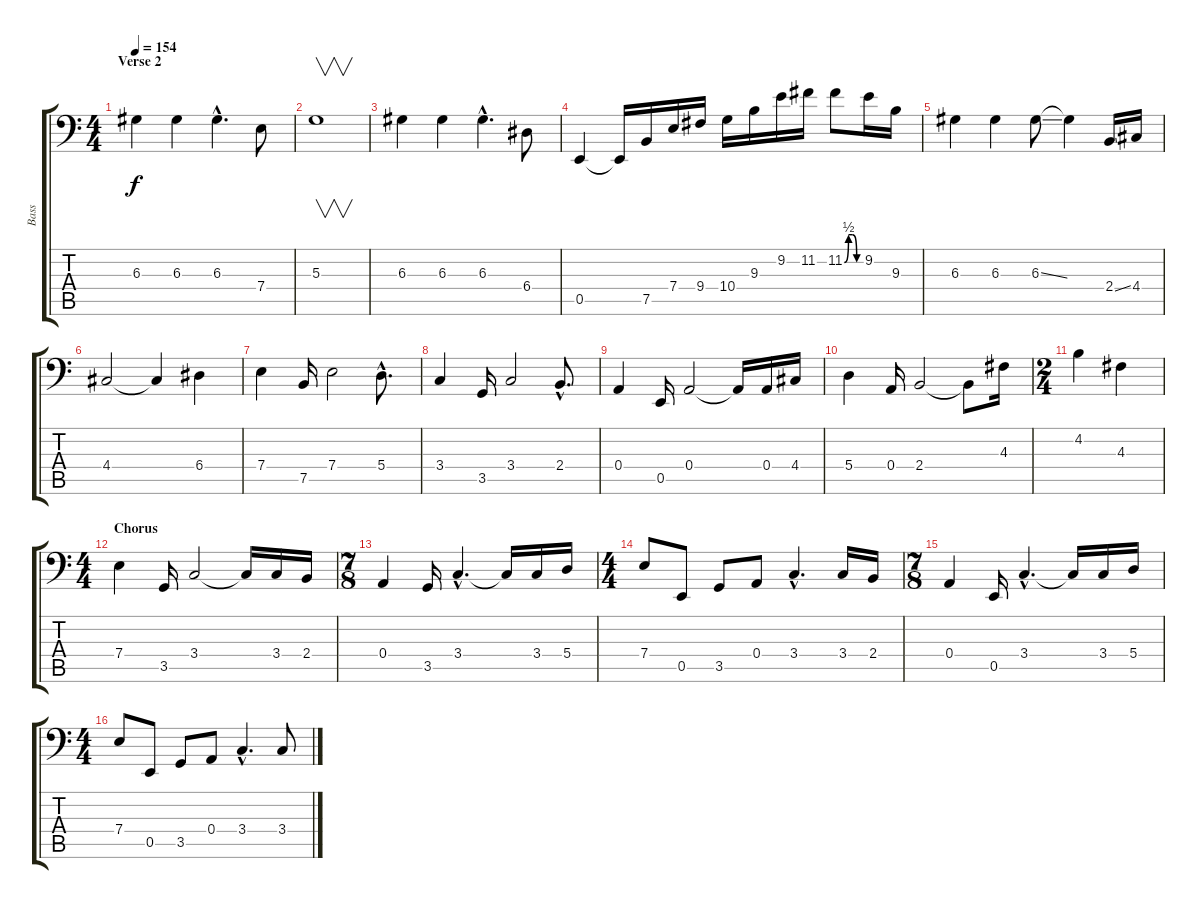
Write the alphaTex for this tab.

\track ("Bass" "Bass") {instrument electricbassfinger}
\staff {score tabs}
\tuning (C3 G2 D2 A1 E1 B0) {hide}
\ts (4 4)
\section ("" "Verse 2")
\tempo 154
\clef f4
\ks c
6.3.4{dy f} 6.3.4 6.3{hac}.4{d} 7.4.8 |
5.3.1{v} |
6.3.4 6.3.4 6.3{hac}.4{d} 6.4.8 |
0.5.4 0.5{t}.16 7.5.16 7.4.16 9.4.16 10.4.16 9.3.16 9.2.16 11.2.16 11.2{be (custom 0 0 15 2 30 2 45 0 60 0)}.8 9.2.16 9.3.16 |
6.3.4 6.3.4 6.3{ss}.8 6.3{t}.4 2.4{ss}.16 4.4.16 |
4.4.2 4.4{t}.4 6.4.4 |
7.4.4 7.5.16 7.4.2 5.4{hac}.8{d} |
3.4.4 3.5.16 3.4.2 2.4{hac}.8{d} |
0.4.4 0.5.16 0.4.2 0.4{t}.16 0.4.16 4.4.16 |
5.4.4 0.4.16 2.4.2 2.4{t}.8 4.3.16 |
\ts (2 4)
4.2.4 4.3.4 |
\ts (4 4)
\section ("" "Chorus")
7.4.4 3.5.16 3.4.2 3.4{t}.16 3.4.16 2.4.16 |
\ts (7 8)
0.4.4 3.5.16 3.4{hac}.4{d} 3.4{t}.16 3.4.16 5.4.16 |
\ts (4 4)
7.4.8 0.5.8 3.5.8 0.4.8 3.4{hac}.4{d} 3.4.16 2.4.16 |
\ts (7 8)
0.4.4 0.5.16 3.4{hac}.4{d} 3.4{t}.16 3.4.16 5.4.16 |
\ts (4 4)
7.4.8 0.5.8 3.5.8 0.4.8 3.4{hac}.4{d} 3.4.8
